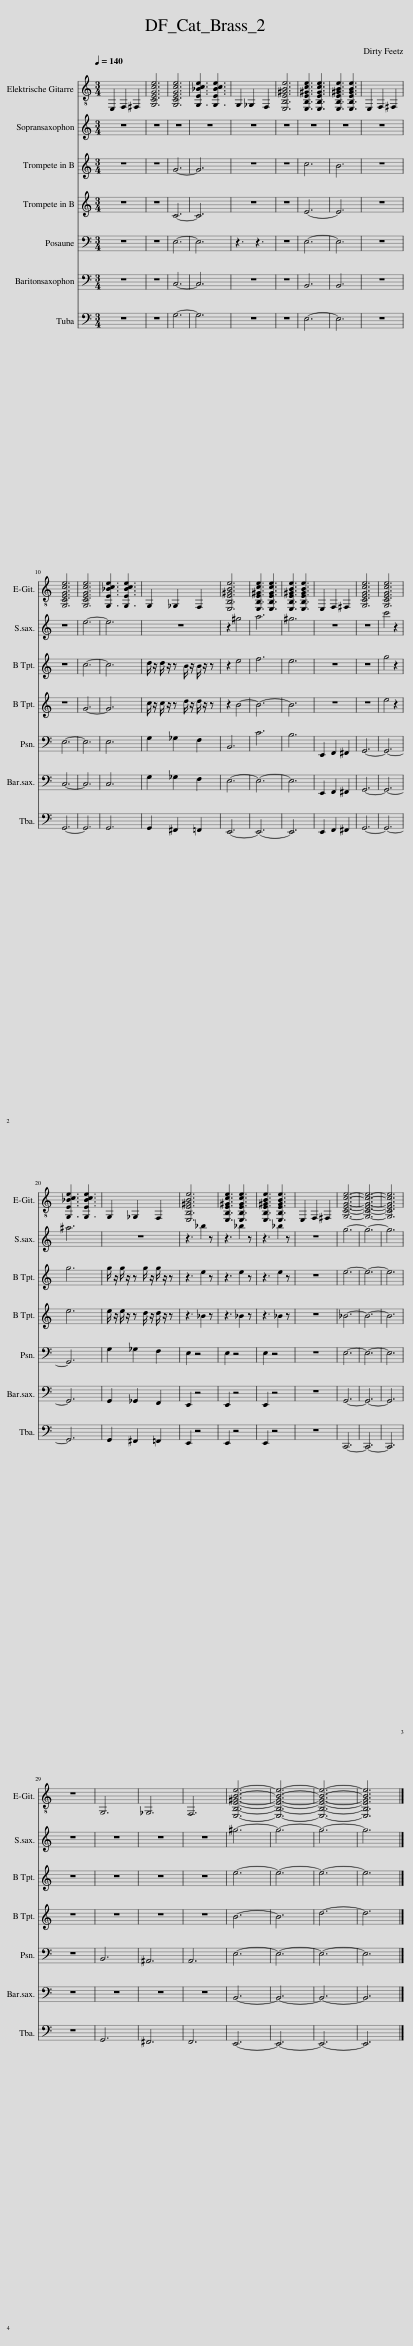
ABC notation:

X:1
%%score 1 2 3 4 5 6 7
L:1/8
Q:1/4=140
M:3/4
I:linebreak $
K:C
V:1 treble-8
V:2 treble transpose=-2
V:3 treble transpose=-2
V:4 treble transpose=-2
V:5 bass
V:6 treble transpose=-21
V:7 bass
V:1
 E,2 F,2 ^F,2 | [G,CEGce]6 | [G,CEGce]6 | [G,E_Bce]3 [G,EBce]3 | G,2 _G,2 F,2 | %5
 [E,B,E^GBe]6 | [E,B,E^Gce]3 [E,B,EGce]3 | [E,B,E^GBe]3 [E,B,EGBe]3 | E,2 F,2 ^F,2 |$ [G,CEGce]6 | %10
 [G,CEGce]6 | [G,E_Bce]3 [G,EBce]3 | G,2 _G,2 F,2 | [E,B,E^GBe]6 | [E,B,E^Gce]3 [E,B,EGce]3 | %15
 [E,B,E^GBe]3 [E,B,EGBe]3 | E,2 F,2 ^F,2 | [G,CEGce]6 | [G,CEGce]6 |$ [G,E_Bce]3 [G,EBce]3 | %20
 G,2 _G,2 F,2 | [E,B,E^GBe]6 | [E,B,E^Gce]3 [E,B,EGce]3 | [E,B,E^GBe]3 [E,B,EGBe]3 | E,2 F,2 ^F,2 | %25
 [G,CEGce]6- | [G,CEGce]6- | [G,CEGce]6 |$ z6 | G,6 | %30
 _G,6 | F,6 | [E,B,E^GBe]6- | [E,B,EGBe]6- | [E,B,EGBe]6- | %35
 [E,B,EGBe]6 |] %36
V:2
 z6 | z6 | z6 | z6 | z6 | %5
 z6 | z6 | z6 | z6 |$ z6 | %10
 ^f6- | f6 | z6 | z2 ^a4 | b6 | %15
 ^a6 | z6 | z6 | d'4 z2 |$ ^b6 | %20
 z6 | z3 c'2 z | z3 c'2 z | z3 c'2 z | z6 | %25
 a6- | a6- | a6 |$ z6 | z6 | %30
 z6 | z6 | ^a6- | a6- | a6- | %35
 a6 |] %36
V:3
 z6 | z6 | A6- | A6 | z6 | %5
 z6 | d6 | ^c6 | z6 |$ z6 | %10
 d6- | d6 | e/ z/ e/ z/ z ^c/ z/ c/ z/ z | z2 ^f4 | g6 | %15
 ^f6 | z6 | z6 | a4 z2 |$ a6 | %20
 a/ z/ a/ z/ z a/ z/ a/ z/ z | z3 ^f2 z | z3 ^f2 z | z3 ^f2 z | z6 | %25
 ^f6- | f6- | f6 |$ z6 | z6 | %30
 z6 | z6 | ^f6- | f6- | f6- | %35
 f6 |] %36
V:4
 z6 | z6 | D6- | D6 | z6 | %5
 z6 | ^F6- | F6 | z6 |$ z6 | %10
 A6- | A6 | d/ z/ d/ z/ z e/ z/ e/ z/ z | z2 ^c4- | c6- | %15
 c6 | z6 | z6 | ^f4 z2 |$ ^f6 | %20
 ^f/ z/ f/ z/ z e/ z/ e/ z/ z | z3 c2 z | z3 c2 z | z3 c2 z | z6 | %25
 c6- | c6- | c6 |$ z6 | z6 | %30
 z6 | z6 | ^c6- | c6 | e6- | %35
 e6 |] %36
V:5
 z6 | z6 | E,6- | E,6 | z3 z3 | %5
 z6 | E,6- | E,6 | z6 |$ E,6- | %10
 E,6 | E,6 | G,2 _G,2 F,2 | B,,6 | C6 | %15
 B,6 | E,,2 F,,2 ^F,,2 | G,,6- | G,,6- |$ G,,6 | %20
 G,2 _G,2 F,2 | E,2 z4 | E,2 z4 | E,2 z4 | z6 | %25
 E,6- | E,6- | E,6 |$ z6 | B,,6 | %30
 ^A,,6 | A,,6 | E,6- | E,6- | E,6- | %35
 E,6 |] %36
V:6
 z6 | z6 | A6- | A6 | z6 | %5
 z6 | ^G6 | ^G6 | z6 |$ A6- | %10
 A6 | A6 | e2 _e2 d2 | ^c6- | c6- | %15
 c6 | ^C2 D2 ^D2 | E6- | E6- |$ E6 | %20
 E2 _E2 D2 | ^C2 z4 | ^C2 z4 | ^C2 z4 | z6 | %25
 E6- | E6- | E6 |$ z6 | z6 | %30
 z6 | z6 | ^G6- | G6- | G6- | %35
 G6 |] %36
V:7
 z6 | z6 | G,6- | G,6 | z6 | %5
 z6 | E,6- | E,6 | z6 |$ G,,6- | %10
 G,,6 | G,,6 | G,,2 ^F,,2 =F,,2 | E,,6- | E,,6- | %15
 E,,6 | E,,2 F,,2 ^F,,2 | G,,6- | G,,6- |$ G,,6 | %20
 G,,2 ^F,,2 =F,,2 | E,,2 z4 | E,,2 z4 | E,,2 z4 | z6 | %25
 C,,6- | C,,6- | C,,6 |$ z6 | G,,6 | %30
 ^F,,6 | F,,6 | E,,6- | E,,6- | E,,6- | %35
 E,,6 |] %36
